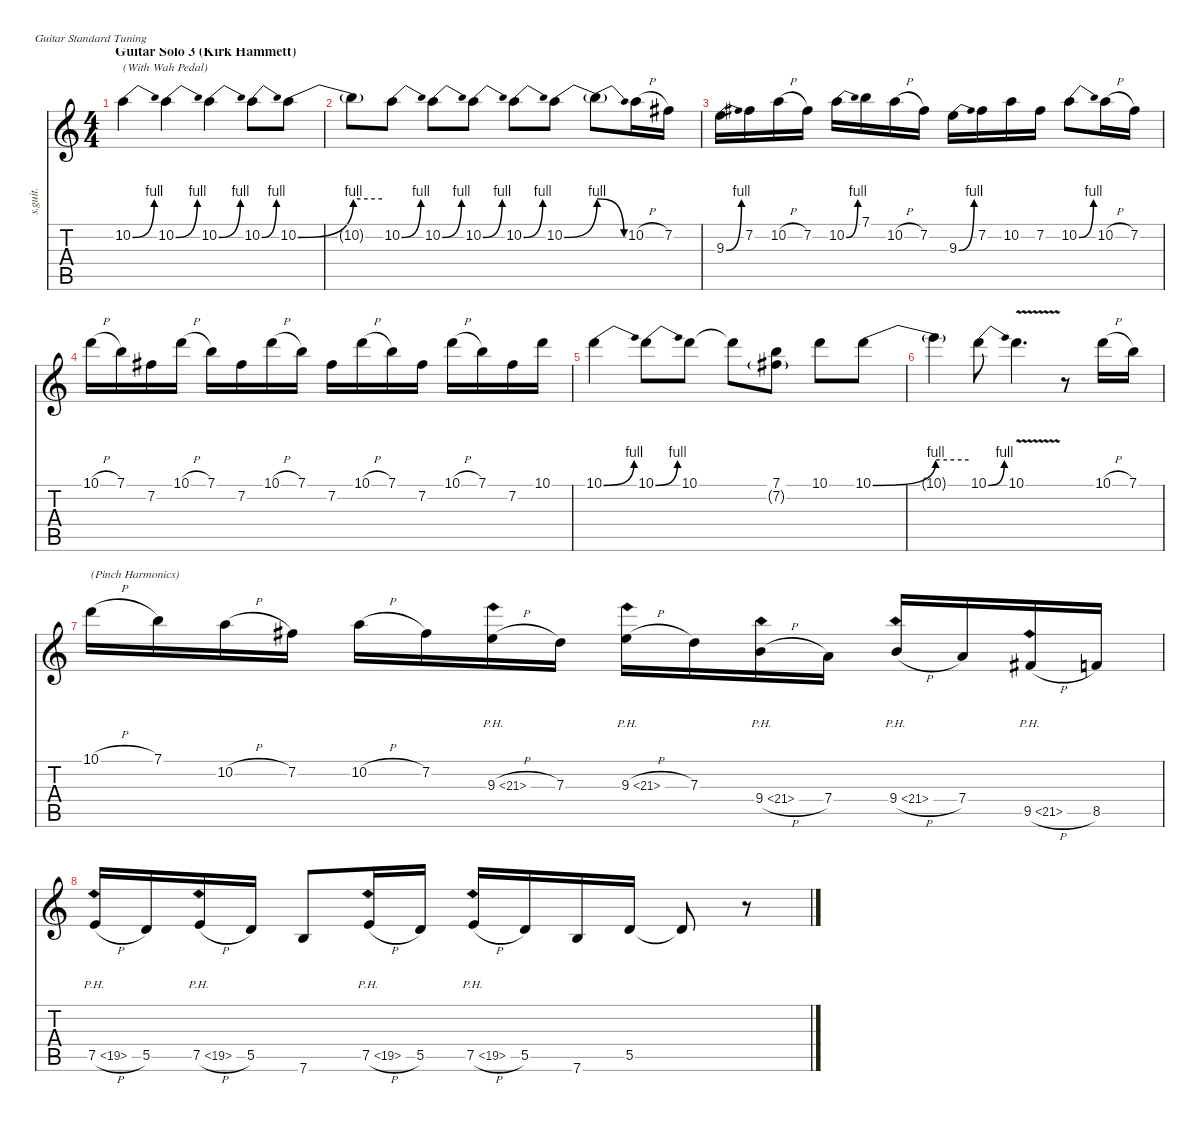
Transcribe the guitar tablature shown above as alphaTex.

\defaultSystemsLayout 4
\hideDynamics
\bracketExtendMode nobrackets
\track ("Kirk Hammett - Lead Guitar" "s.guit.") {instrument distortionguitar}
\staff {score tabs}
\tuning (E4 B3 G3 D3 A2 E2)
\ts (4 4)
\beaming (8 2 2 2 2)
\section ("" "Guitar Solo 3 (Kirk Hammett)")
\tempo (130 hide)
\clef g2
\ks c
10.2{be (bend 0 0 15 4)}.4{txt "(With Wah Pedal)" lyrics (0 "") lyrics (1 "") lyrics (2 "") lyrics (3 "") lyrics (4 "") dy f} 10.2{be (bend 0 0 15 4)}.4{lyrics (0 "") lyrics (1 "") lyrics (2 "") lyrics (3 "") lyrics (4 "")} 10.2{be (bend 0 0 15 4)}.4{lyrics (0 "") lyrics (1 "") lyrics (2 "") lyrics (3 "") lyrics (4 "")} 10.2{be (bend 0 0 15 4)}.8{lyrics (0 "") lyrics (1 "") lyrics (2 "") lyrics (3 "") lyrics (4 "")} 10.2{be (bend 0 0 15 4)}.8{lyrics (0 "") lyrics (1 "") lyrics (2 "") lyrics (3 "") lyrics (4 "")} |
10.2{be (hold 0 4 60 4) t}.8{lyrics (0 "") lyrics (1 "") lyrics (2 "") lyrics (3 "") lyrics (4 "")} 10.2{be (bend 0 0 15 4)}.8{lyrics (0 "") lyrics (1 "") lyrics (2 "") lyrics (3 "") lyrics (4 "")} 10.2{be (bend 0 0 15 4)}.8{lyrics (0 "") lyrics (1 "") lyrics (2 "") lyrics (3 "") lyrics (4 "")} 10.2{be (bend 0 0 15 4)}.8{lyrics (0 "") lyrics (1 "") lyrics (2 "") lyrics (3 "") lyrics (4 "")} 10.2{be (bend 0 0 15 4)}.8{lyrics (0 "") lyrics (1 "") lyrics (2 "") lyrics (3 "") lyrics (4 "")} 10.2{be (bend 0 0 15 4)}.8{lyrics (0 "") lyrics (1 "") lyrics (2 "") lyrics (3 "") lyrics (4 "")} 10.2{be (release 0 4 30 0) t}.8{lyrics (0 "") lyrics (1 "") lyrics (2 "") lyrics (3 "") lyrics (4 "")} 10.2{h}.16{lyrics (0 "") lyrics (1 "") lyrics (2 "") lyrics (3 "") lyrics (4 "")} 7.2{acc #}.16{lyrics (0 "") lyrics (1 "") lyrics (2 "") lyrics (3 "") lyrics (4 "")} |
9.3{be (bend 0 0 15 4)}.16{lyrics (0 "") lyrics (1 "") lyrics (2 "") lyrics (3 "") lyrics (4 "")} 7.2{acc #}.16{lyrics (0 "") lyrics (1 "") lyrics (2 "") lyrics (3 "") lyrics (4 "")} 10.2{h}.16{lyrics (0 "") lyrics (1 "") lyrics (2 "") lyrics (3 "") lyrics (4 "")} 7.2{acc #}.16{lyrics (0 "") lyrics (1 "") lyrics (2 "") lyrics (3 "") lyrics (4 "")} 10.2{be (bend 0 0 15 4)}.16{lyrics (0 "") lyrics (1 "") lyrics (2 "") lyrics (3 "") lyrics (4 "")} 7.1.16{lyrics (0 "") lyrics (1 "") lyrics (2 "") lyrics (3 "") lyrics (4 "")} 10.2{h}.16{lyrics (0 "") lyrics (1 "") lyrics (2 "") lyrics (3 "") lyrics (4 "")} 7.2{acc #}.16{lyrics (0 "") lyrics (1 "") lyrics (2 "") lyrics (3 "") lyrics (4 "")} 9.3{be (bend 0 0 15 4)}.16{lyrics (0 "") lyrics (1 "") lyrics (2 "") lyrics (3 "") lyrics (4 "")} 7.2{acc #}.16{lyrics (0 "") lyrics (1 "") lyrics (2 "") lyrics (3 "") lyrics (4 "")} 10.2.16{lyrics (0 "") lyrics (1 "") lyrics (2 "") lyrics (3 "") lyrics (4 "")} 7.2{acc #}.16{lyrics (0 "") lyrics (1 "") lyrics (2 "") lyrics (3 "") lyrics (4 "")} 10.2{be (bend 0 0 15 4)}.8{lyrics (0 "") lyrics (1 "") lyrics (2 "") lyrics (3 "") lyrics (4 "")} 10.2{h}.16{lyrics (0 "") lyrics (1 "") lyrics (2 "") lyrics (3 "") lyrics (4 "")} 7.2{acc #}.16{lyrics (0 "") lyrics (1 "") lyrics (2 "") lyrics (3 "") lyrics (4 "")} |
10.1{h}.16{lyrics (0 "") lyrics (1 "") lyrics (2 "") lyrics (3 "") lyrics (4 "")} 7.1.16{lyrics (0 "") lyrics (1 "") lyrics (2 "") lyrics (3 "") lyrics (4 "")} 7.2{acc #}.16{lyrics (0 "") lyrics (1 "") lyrics (2 "") lyrics (3 "") lyrics (4 "")} 10.1{h}.16{lyrics (0 "") lyrics (1 "") lyrics (2 "") lyrics (3 "") lyrics (4 "")} 7.1.16{lyrics (0 "") lyrics (1 "") lyrics (2 "") lyrics (3 "") lyrics (4 "")} 7.2{acc #}.16{lyrics (0 "") lyrics (1 "") lyrics (2 "") lyrics (3 "") lyrics (4 "")} 10.1{h}.16{lyrics (0 "") lyrics (1 "") lyrics (2 "") lyrics (3 "") lyrics (4 "")} 7.1.16{lyrics (0 "") lyrics (1 "") lyrics (2 "") lyrics (3 "") lyrics (4 "")} 7.2{acc #}.16{lyrics (0 "") lyrics (1 "") lyrics (2 "") lyrics (3 "") lyrics (4 "")} 10.1{h}.16{lyrics (0 "") lyrics (1 "") lyrics (2 "") lyrics (3 "") lyrics (4 "")} 7.1.16{lyrics (0 "") lyrics (1 "") lyrics (2 "") lyrics (3 "") lyrics (4 "")} 7.2{acc #}.16{lyrics (0 "") lyrics (1 "") lyrics (2 "") lyrics (3 "") lyrics (4 "")} 10.1{h}.16{lyrics (0 "") lyrics (1 "") lyrics (2 "") lyrics (3 "") lyrics (4 "")} 7.1.16{lyrics (0 "") lyrics (1 "") lyrics (2 "") lyrics (3 "") lyrics (4 "")} 7.2{acc #}.16{lyrics (0 "") lyrics (1 "") lyrics (2 "") lyrics (3 "") lyrics (4 "")} 10.1.16{lyrics (0 "") lyrics (1 "") lyrics (2 "") lyrics (3 "") lyrics (4 "")} |
10.1{be (bend 0 0 15 4)}.4{lyrics (0 "") lyrics (1 "") lyrics (2 "") lyrics (3 "") lyrics (4 "")} 10.1{be (bend 0 0 15 4)}.8{lyrics (0 "") lyrics (1 "") lyrics (2 "") lyrics (3 "") lyrics (4 "")} 10.1.8{lyrics (0 "") lyrics (1 "") lyrics (2 "") lyrics (3 "") lyrics (4 "")} 10.1{t}.8{lyrics (0 "") lyrics (1 "") lyrics (2 "") lyrics (3 "") lyrics (4 "")} (7.1 7.2{g acc #}).8{lyrics (0 "") lyrics (1 "") lyrics (2 "") lyrics (3 "") lyrics (4 "")} 10.1.8{lyrics (0 "") lyrics (1 "") lyrics (2 "") lyrics (3 "") lyrics (4 "")} 10.1{be (bend 0 0 15 4)}.8{lyrics (0 "") lyrics (1 "") lyrics (2 "") lyrics (3 "") lyrics (4 "")} |
10.1{be (hold 0 4 60 4) t}.4{lyrics (0 "") lyrics (1 "") lyrics (2 "") lyrics (3 "") lyrics (4 "")} 10.1{be (bend 0 0 15 4)}.8{lyrics (0 "") lyrics (1 "") lyrics (2 "") lyrics (3 "") lyrics (4 "")} 10.1{v}.4{d lyrics (0 "") lyrics (1 "") lyrics (2 "") lyrics (3 "") lyrics (4 "")} r.8 10.1{h}.16{lyrics (0 "") lyrics (1 "") lyrics (2 "") lyrics (3 "") lyrics (4 "")} 7.1.16{lyrics (0 "") lyrics (1 "") lyrics (2 "") lyrics (3 "") lyrics (4 "")} |
10.1{h}.16{txt "(Pinch Harmonics)" lyrics (0 "") lyrics (1 "") lyrics (2 "") lyrics (3 "") lyrics (4 "")} 7.1.16{lyrics (0 "") lyrics (1 "") lyrics (2 "") lyrics (3 "") lyrics (4 "")} 10.2{h}.16{lyrics (0 "") lyrics (1 "") lyrics (2 "") lyrics (3 "") lyrics (4 "")} 7.2{acc #}.16{lyrics (0 "") lyrics (1 "") lyrics (2 "") lyrics (3 "") lyrics (4 "")} 10.2{h}.16{lyrics (0 "") lyrics (1 "") lyrics (2 "") lyrics (3 "") lyrics (4 "")} 7.2{acc #}.16{lyrics (0 "") lyrics (1 "") lyrics (2 "") lyrics (3 "") lyrics (4 "")} 9.3{ph 12 h}.16{lyrics (0 "") lyrics (1 "") lyrics (2 "") lyrics (3 "") lyrics (4 "")} 7.3.16{lyrics (0 "") lyrics (1 "") lyrics (2 "") lyrics (3 "") lyrics (4 "")} 9.3{ph 12 h}.16{lyrics (0 "") lyrics (1 "") lyrics (2 "") lyrics (3 "") lyrics (4 "")} 7.3.16{lyrics (0 "") lyrics (1 "") lyrics (2 "") lyrics (3 "") lyrics (4 "")} 9.4{ph 12 h}.16{lyrics (0 "") lyrics (1 "") lyrics (2 "") lyrics (3 "") lyrics (4 "")} 7.4.16{lyrics (0 "") lyrics (1 "") lyrics (2 "") lyrics (3 "") lyrics (4 "")} 9.4{ph 12 h}.16{lyrics (0 "") lyrics (1 "") lyrics (2 "") lyrics (3 "") lyrics (4 "")} 7.4.16{lyrics (0 "") lyrics (1 "") lyrics (2 "") lyrics (3 "") lyrics (4 "")} 9.5{ph 12 h acc #}.16{lyrics (0 "") lyrics (1 "") lyrics (2 "") lyrics (3 "") lyrics (4 "")} 8.5.16{lyrics (0 "") lyrics (1 "") lyrics (2 "") lyrics (3 "") lyrics (4 "")} |
7.5{ph 12 h}.16{lyrics (0 "") lyrics (1 "") lyrics (2 "") lyrics (3 "") lyrics (4 "")} 5.5.16{lyrics (0 "") lyrics (1 "") lyrics (2 "") lyrics (3 "") lyrics (4 "")} 7.5{ph 12 h}.16{lyrics (0 "") lyrics (1 "") lyrics (2 "") lyrics (3 "") lyrics (4 "")} 5.5.16{lyrics (0 "") lyrics (1 "") lyrics (2 "") lyrics (3 "") lyrics (4 "")} 7.6.8{lyrics (0 "") lyrics (1 "") lyrics (2 "") lyrics (3 "") lyrics (4 "")} 7.5{ph 12 h}.16{lyrics (0 "") lyrics (1 "") lyrics (2 "") lyrics (3 "") lyrics (4 "")} 5.5.16{lyrics (0 "") lyrics (1 "") lyrics (2 "") lyrics (3 "") lyrics (4 "")} 7.5{ph 12 h}.16{lyrics (0 "") lyrics (1 "") lyrics (2 "") lyrics (3 "") lyrics (4 "")} 5.5.16{lyrics (0 "") lyrics (1 "") lyrics (2 "") lyrics (3 "") lyrics (4 "")} 7.6.16{lyrics (0 "") lyrics (1 "") lyrics (2 "") lyrics (3 "") lyrics (4 "")} 5.5.16{lyrics (0 "") lyrics (1 "") lyrics (2 "") lyrics (3 "") lyrics (4 "")} 5.5{t}.8{lyrics (0 "") lyrics (1 "") lyrics (2 "") lyrics (3 "") lyrics (4 "")} r.8
